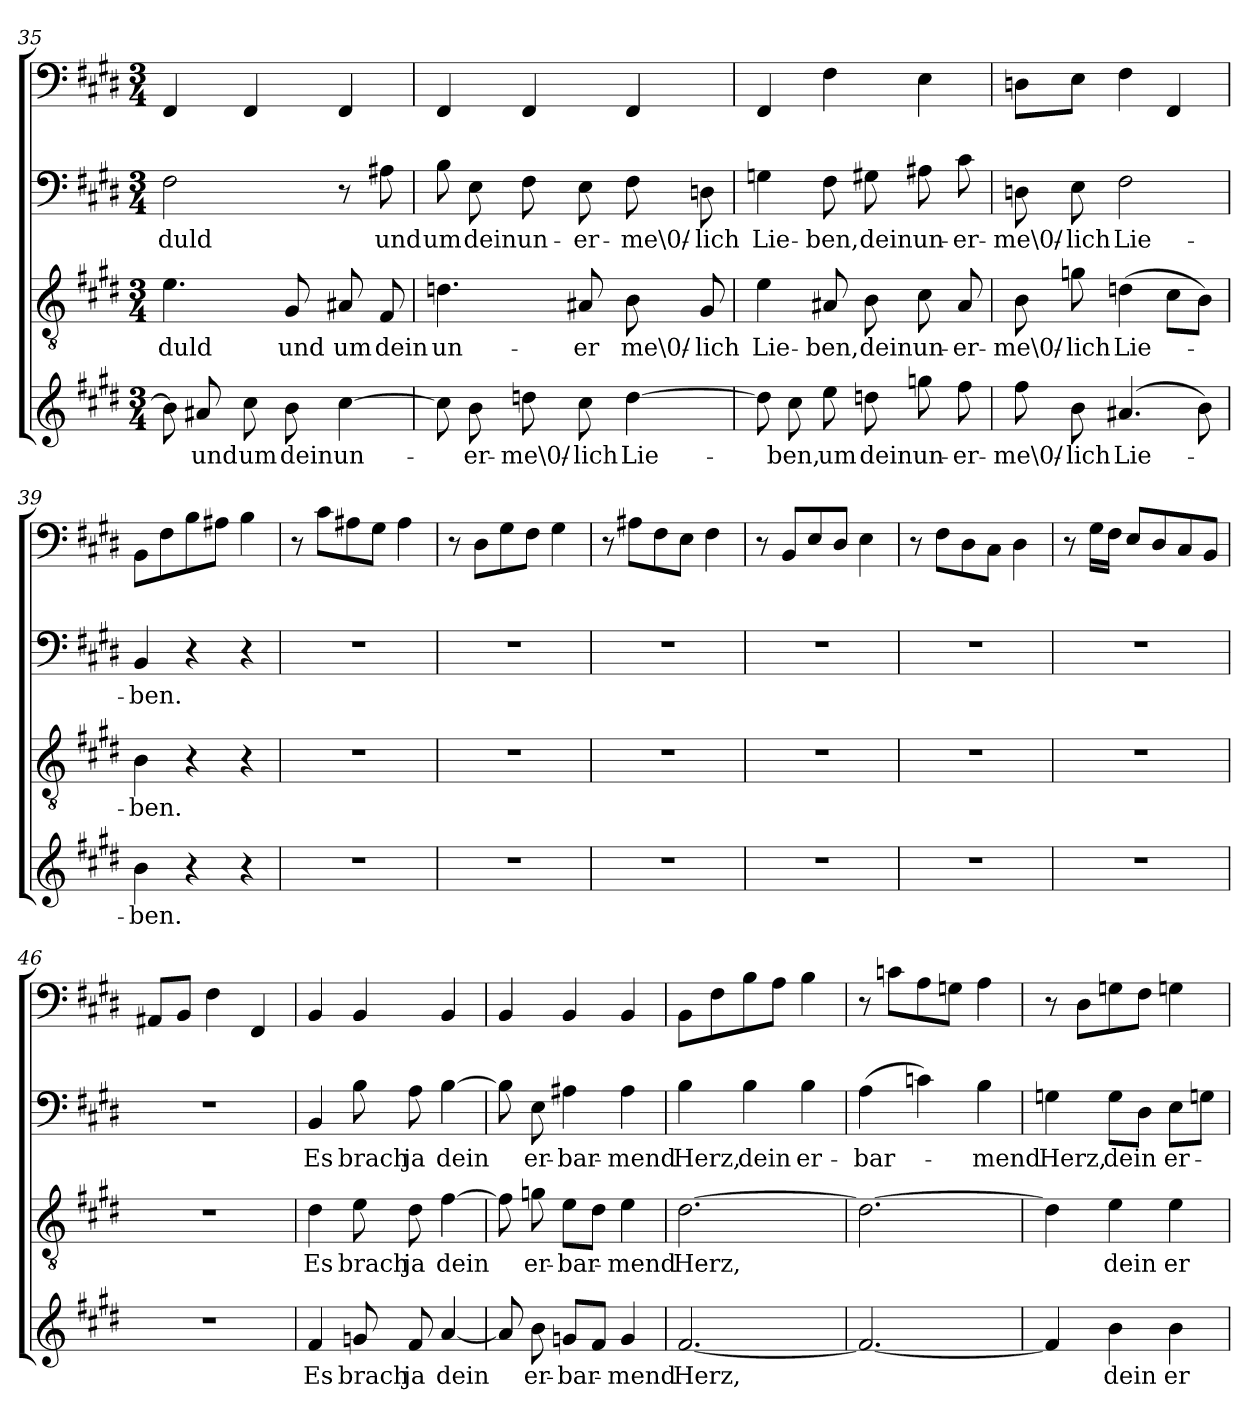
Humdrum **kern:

**kern	**text	**kern	**text	**kern	**text	**kern
*part4	*part4	*part3	*part3	*part2	*part2	*part1
*staff4	*staff4	*staff3	*staff3	*staff2	*staff2	*staff1
*clefG2	*	*clefGv2	*	*clefF4	*	*clefF4
*k[f#c#g#d#]	*	*k[f#c#g#d#]	*	*k[f#c#g#d#]	*	*k[f#c#g#d#]
*E:	*	*E:	*	*E:	*	*E:
*M3/4	*	*M3/4	*	*M3/4	*	*M3/4
=35	=35	=35	=35	=35	=35	=35
8b\]	.	4.e\	-duld	2F#\	-duld	4FF#/
8a#X/	und	.	.	.	.	.
8cc#\	um	.	.	.	.	4FF#/
8b\	dein	8G#/	und	.	.	.
[4cc#\	un-	8A#X/	um	8r	.	4FF#/
.	.	8F#/	dein	8A#X\	und	.
=36	=36	=36	=36	=36	=36	=36
8cc#\]	.	4.dn\	un-	8B\	um	4FF#/
8b\	-er-	.	.	8E\	dein	.
8ddn\	-me\0/-	.	.	8F#\	un-	4FF#/
8cc#\	-lich	8A#X/	-er	8E\	-er-	.
[4dd\	Lie-	8B\	me\0/-	8F#\	-me\0/-	4FF#/
.	.	8G#/	-lich	8Dn\	-lich	.
=37	=37	=37	=37	=37	=37	=37
8dd\]	.	4e\	Lie-	4Gn\	Lie-	4FF#/
8cc#\	-ben,	.	.	.	.	.
8ee\	um	8A#X/	-ben,	8F#\	-ben,	4F#\
8ddn\	dein	8B\	dein	8G#X\	dein	.
8ggn\	un-	8c#\	un-	8A#X\	un-	4E\
8ff#\	-er-	8A#/	-er-	8c#\	-er-	.
=38	=38	=38	=38	=38	=38	=38
8ff#\	-me\0/-	8B\	-me\0/-	8Dn\	-me\0/-	8Dn\L
8b\	-lich	8gn\	-lich	8E\	-lich	8E\J
(4.a#X/	Lie-	(4dn\	Lie-	2F#\	Lie-	4F#\
.	.	8c#\L	.	.	.	4FF#/
8b\)	.	8B\J)	.	.	.	.
=39	=39	=39	=39	=39	=39	=39
4b\	-ben.	4B\	-ben.	4BB/	-ben.	8BB\L
.	.	.	.	.	.	8F#\
4r	.	4r	.	4r	.	8B\
.	.	.	.	.	.	8A#X\J
4r	.	4r	.	4r	.	4B\
=40	=40	=40	=40	=40	=40	=40
2.r	.	2.r	.	2.r	.	8r
.	.	.	.	.	.	8c#\L
.	.	.	.	.	.	8A#X\
.	.	.	.	.	.	8G#\J
.	.	.	.	.	.	4A#\
=41	=41	=41	=41	=41	=41	=41
2.r	.	2.r	.	2.r	.	8r
.	.	.	.	.	.	8D#\L
.	.	.	.	.	.	8G#\
.	.	.	.	.	.	8F#\J
.	.	.	.	.	.	4G#\
=42	=42	=42	=42	=42	=42	=42
2.r	.	2.r	.	2.r	.	8r
.	.	.	.	.	.	8A#X\L
.	.	.	.	.	.	8F#\
.	.	.	.	.	.	8E\J
.	.	.	.	.	.	4F#\
=43	=43	=43	=43	=43	=43	=43
2.r	.	2.r	.	2.r	.	8r
.	.	.	.	.	.	8BB/L
.	.	.	.	.	.	8E/
.	.	.	.	.	.	8D#/J
.	.	.	.	.	.	4E\
=44	=44	=44	=44	=44	=44	=44
2.r	.	2.r	.	2.r	.	8r
.	.	.	.	.	.	8F#\L
.	.	.	.	.	.	8D#\
.	.	.	.	.	.	8C#\J
.	.	.	.	.	.	4D#\
=45	=45	=45	=45	=45	=45	=45
2.r	.	2.r	.	2.r	.	8r
.	.	.	.	.	.	16G#\LL
.	.	.	.	.	.	16F#\JJ
.	.	.	.	.	.	8E/L
.	.	.	.	.	.	8D#/
.	.	.	.	.	.	8C#/
.	.	.	.	.	.	8BB/J
=46	=46	=46	=46	=46	=46	=46
2.r	.	2.r	.	2.r	.	8AA#X/L
.	.	.	.	.	.	8BB/J
.	.	.	.	.	.	4F#\
.	.	.	.	.	.	4FF#/
=47	=47	=47	=47	=47	=47	=47
4f#/	Es	4d#\	Es	4BB/	Es	4BB/
8gn/	brach	8e\	brach	8B\	brach	4BB/
8f#/	ja	8d#\	ja	8A\	ja	.
[4a/	dein	[4f#\	dein	[4B\	dein	4BB/
=48	=48	=48	=48	=48	=48	=48
8a/]	.	8f#\]	.	8B\]	.	4BB/
8b\	er-	8gn\	er-	8E\	er-	.
8gn/L	-bar-	8e\L	-bar-	4A#X\	-bar-	4BB/
8f#/J	.	8d#\J	.	.	.	.
4g/	-mend	4e\	-mend	4A#\	-mend	4BB/
=49	=49	=49	=49	=49	=49	=49
[2.f#/	Herz,	[2.d#\	Herz,	4B\	Herz,	8BB\L
.	.	.	.	.	.	8F#\
.	.	.	.	4B\	dein	8B\
.	.	.	.	.	.	8A\J
.	.	.	.	4B\	er-	4B\
=50	=50	=50	=50	=50	=50	=50
2.f#/_	.	2.d#\_	.	(4A\	-bar-	8r
.	.	.	.	.	.	8cn\L
.	.	.	.	4cn\)	.	8A\
.	.	.	.	.	.	8Gn\J
.	.	.	.	4B\	-mend	4A\
=51	=51	=51	=51	=51	=51	=51
4f#/]	.	4d#\]	.	4Gn\	Herz,	8r
.	.	.	.	.	.	8D#\L
4b\	dein	4e\	dein	8G\L	dein	8Gn\
.	.	.	.	8D#\J	.	8F#\J
4b\	er-	4e\	er	8E\L	er-	4Gn\
.	.	.	.	8Gn\J	.	.
=	=	=	=	=	=	=
*-	*-	*-	*-	*-	*-	*-
